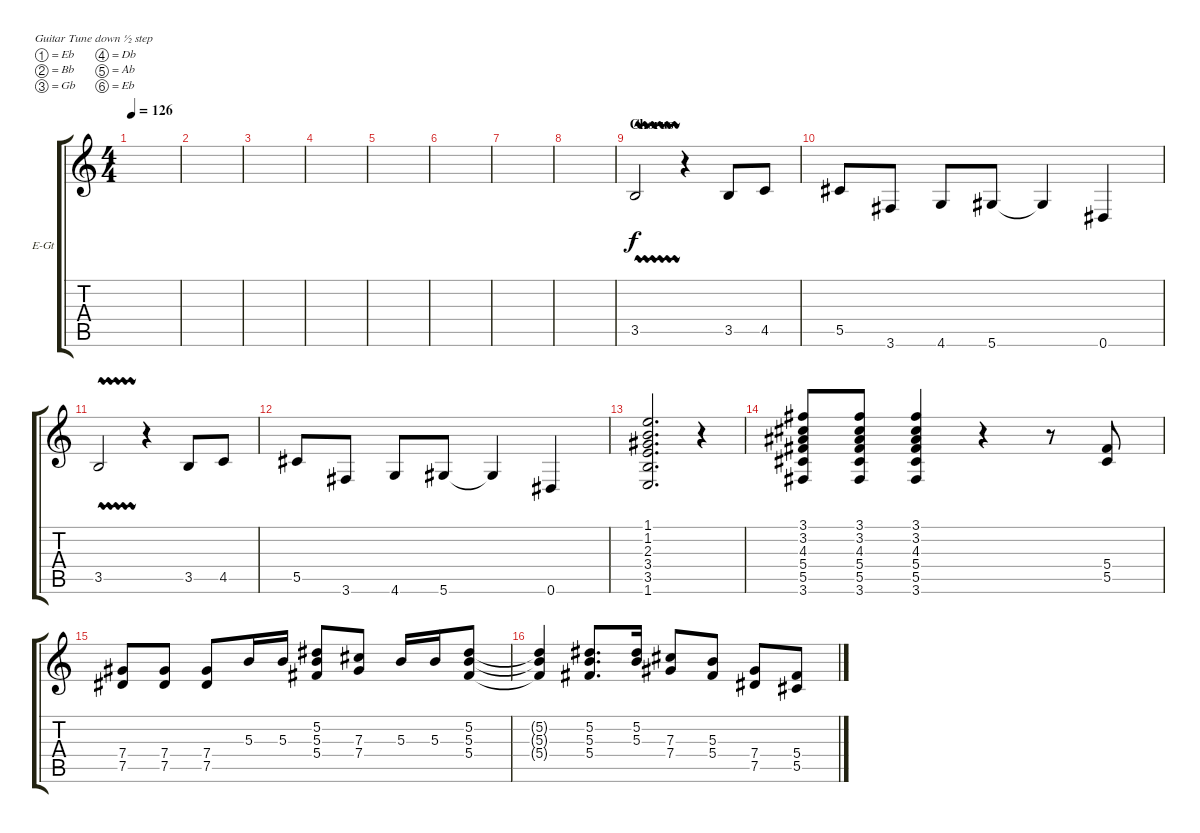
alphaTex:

\defaultSystemsLayout 4
\bracketExtendMode groupsimilarinstruments
\firstSystemTrackNameOrientation horizontal
\otherSystemsTrackNameOrientation horizontal
\track ("ACE FREHLEY" "E-Gt") {instrument distortionguitar}
\staff {score tabs}
\tuning (Eb4 Bb3 Gb3 Db3 Ab2 Eb2)
\ts (4 4)
\tempo 126
\clef g2
\ks c
|
|
|
|
|
|
|
|
\section ("" "Chorus")
3.5{vw}.2 r.4 3.5.8 4.5.8 |
5.5.8 3.6.8 4.6.8 5.6.8 5.6{t}.4 0.6.4 |
3.5{vw}.2 r.4 3.5.8 4.5.8 |
5.5.8 3.6.8 4.6.8 5.6.8 5.6{t}.4 0.6.4 |
(1.1 1.2 2.3 3.4 3.5 1.6).2{d} r.4 |
(3.6 5.5 5.4 4.3 3.2 3.1).8 (3.1 3.2 4.3 5.4 5.5 3.6).8 (3.6 5.5 5.4 4.3 3.2 3.1).4 r.4 r.8 (5.5 5.4).8 |
(7.5 7.4).8 (7.4 7.5).8 (7.5 7.4).8 5.3.16 5.3.16 (5.2 5.3 5.4).8 (7.4 7.3).8 5.3.16 5.3.16 (5.2 5.3 5.4).8 |
(5.2{t} 5.3{t} 5.4{t}).4 (5.4 5.3 5.2).8{d} (5.2 5.3).16 (7.3 7.4).8 (5.4 5.3).8 (7.4 7.5).8 (5.5 5.4).8
